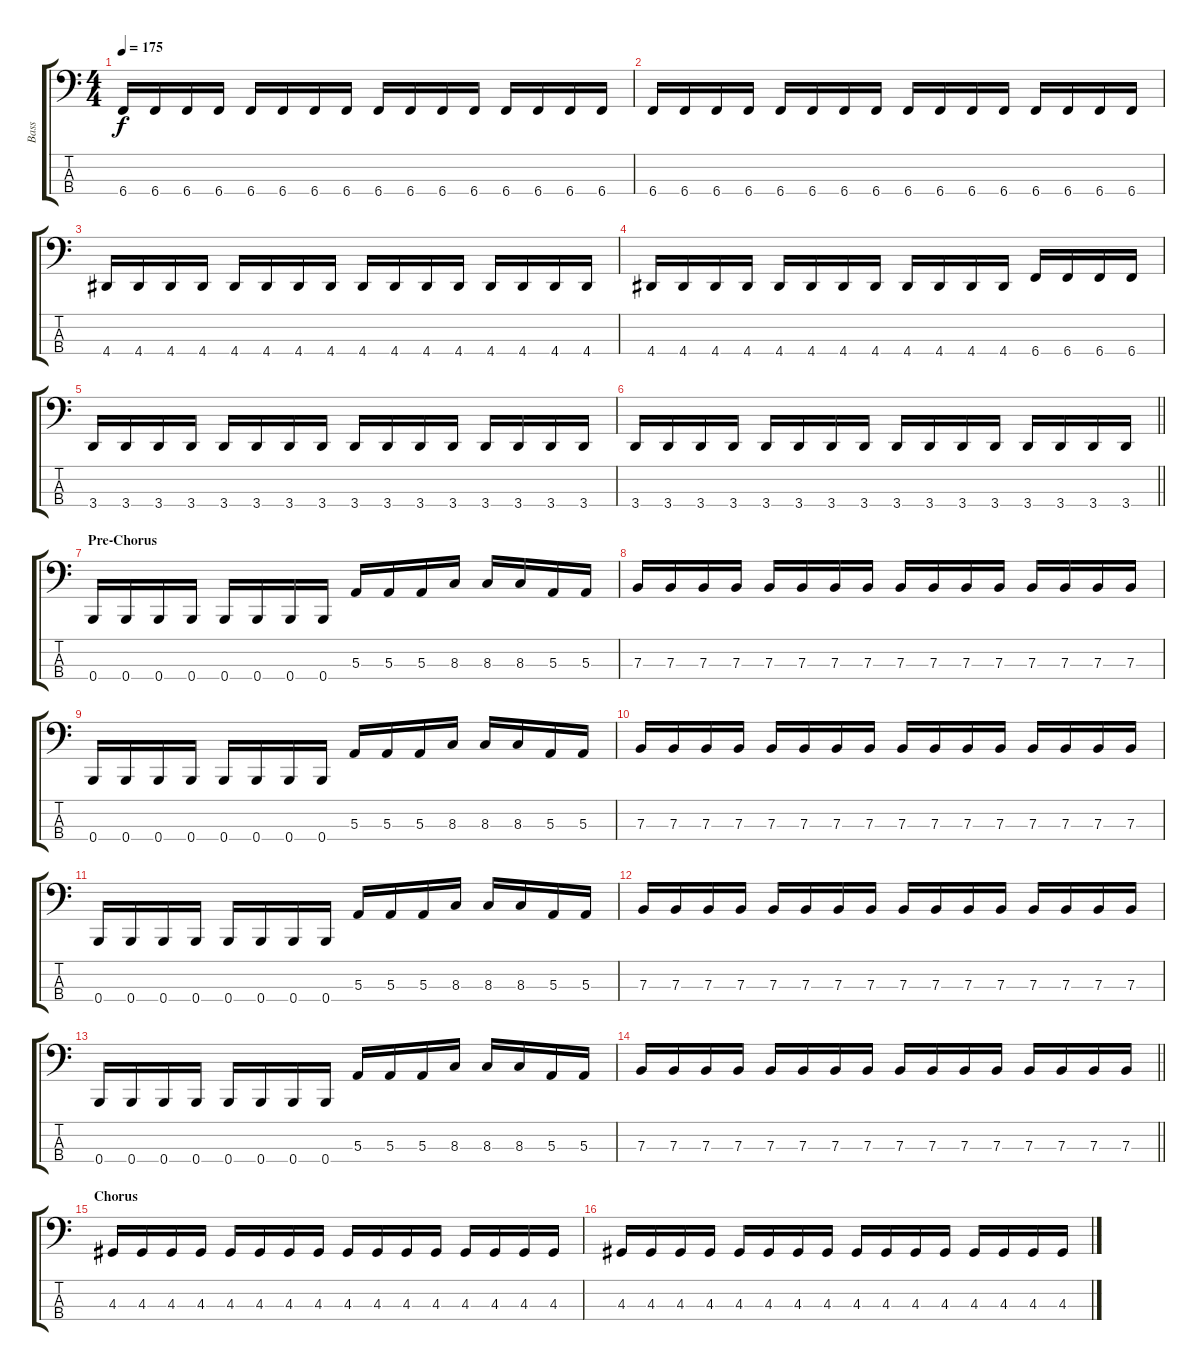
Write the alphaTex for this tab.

\track ("Bass" "Bass") {instrument electricbasspick}
\staff {score tabs}
\tuning (D2 A1 E1 B0) {hide}
\ts (4 4)
\tempo 175
\clef f4
\ks c
6.4.16{dy f} 6.4.16 6.4.16 6.4.16 6.4.16 6.4.16 6.4.16 6.4.16 6.4.16 6.4.16 6.4.16 6.4.16 6.4.16 6.4.16 6.4.16 6.4.16 |
6.4.16 6.4.16 6.4.16 6.4.16 6.4.16 6.4.16 6.4.16 6.4.16 6.4.16 6.4.16 6.4.16 6.4.16 6.4.16 6.4.16 6.4.16 6.4.16 |
4.4.16 4.4.16 4.4.16 4.4.16 4.4.16 4.4.16 4.4.16 4.4.16 4.4.16 4.4.16 4.4.16 4.4.16 4.4.16 4.4.16 4.4.16 4.4.16 |
4.4.16 4.4.16 4.4.16 4.4.16 4.4.16 4.4.16 4.4.16 4.4.16 4.4.16 4.4.16 4.4.16 4.4.16 6.4.16 6.4.16 6.4.16 6.4.16 |
3.4.16 3.4.16 3.4.16 3.4.16 3.4.16 3.4.16 3.4.16 3.4.16 3.4.16 3.4.16 3.4.16 3.4.16 3.4.16 3.4.16 3.4.16 3.4.16 |
\barLineRight lightlight
3.4.16 3.4.16 3.4.16 3.4.16 3.4.16 3.4.16 3.4.16 3.4.16 3.4.16 3.4.16 3.4.16 3.4.16 3.4.16 3.4.16 3.4.16 3.4.16 |
\section ("" "Pre-Chorus")
0.4.16 0.4.16 0.4.16 0.4.16 0.4.16 0.4.16 0.4.16 0.4.16 5.3.16 5.3.16 5.3.16 8.3.16 8.3.16 8.3.16 5.3.16 5.3.16 |
7.3.16 7.3.16 7.3.16 7.3.16 7.3.16 7.3.16 7.3.16 7.3.16 7.3.16 7.3.16 7.3.16 7.3.16 7.3.16 7.3.16 7.3.16 7.3.16 |
0.4.16 0.4.16 0.4.16 0.4.16 0.4.16 0.4.16 0.4.16 0.4.16 5.3.16 5.3.16 5.3.16 8.3.16 8.3.16 8.3.16 5.3.16 5.3.16 |
7.3.16 7.3.16 7.3.16 7.3.16 7.3.16 7.3.16 7.3.16 7.3.16 7.3.16 7.3.16 7.3.16 7.3.16 7.3.16 7.3.16 7.3.16 7.3.16 |
0.4.16 0.4.16 0.4.16 0.4.16 0.4.16 0.4.16 0.4.16 0.4.16 5.3.16 5.3.16 5.3.16 8.3.16 8.3.16 8.3.16 5.3.16 5.3.16 |
7.3.16 7.3.16 7.3.16 7.3.16 7.3.16 7.3.16 7.3.16 7.3.16 7.3.16 7.3.16 7.3.16 7.3.16 7.3.16 7.3.16 7.3.16 7.3.16 |
0.4.16 0.4.16 0.4.16 0.4.16 0.4.16 0.4.16 0.4.16 0.4.16 5.3.16 5.3.16 5.3.16 8.3.16 8.3.16 8.3.16 5.3.16 5.3.16 |
\barLineRight lightlight
7.3.16 7.3.16 7.3.16 7.3.16 7.3.16 7.3.16 7.3.16 7.3.16 7.3.16 7.3.16 7.3.16 7.3.16 7.3.16 7.3.16 7.3.16 7.3.16 |
\section ("" "Chorus")
4.3.16 4.3.16 4.3.16 4.3.16 4.3.16 4.3.16 4.3.16 4.3.16 4.3.16 4.3.16 4.3.16 4.3.16 4.3.16 4.3.16 4.3.16 4.3.16 |
4.3.16 4.3.16 4.3.16 4.3.16 4.3.16 4.3.16 4.3.16 4.3.16 4.3.16 4.3.16 4.3.16 4.3.16 4.3.16 4.3.16 4.3.16 4.3.16
